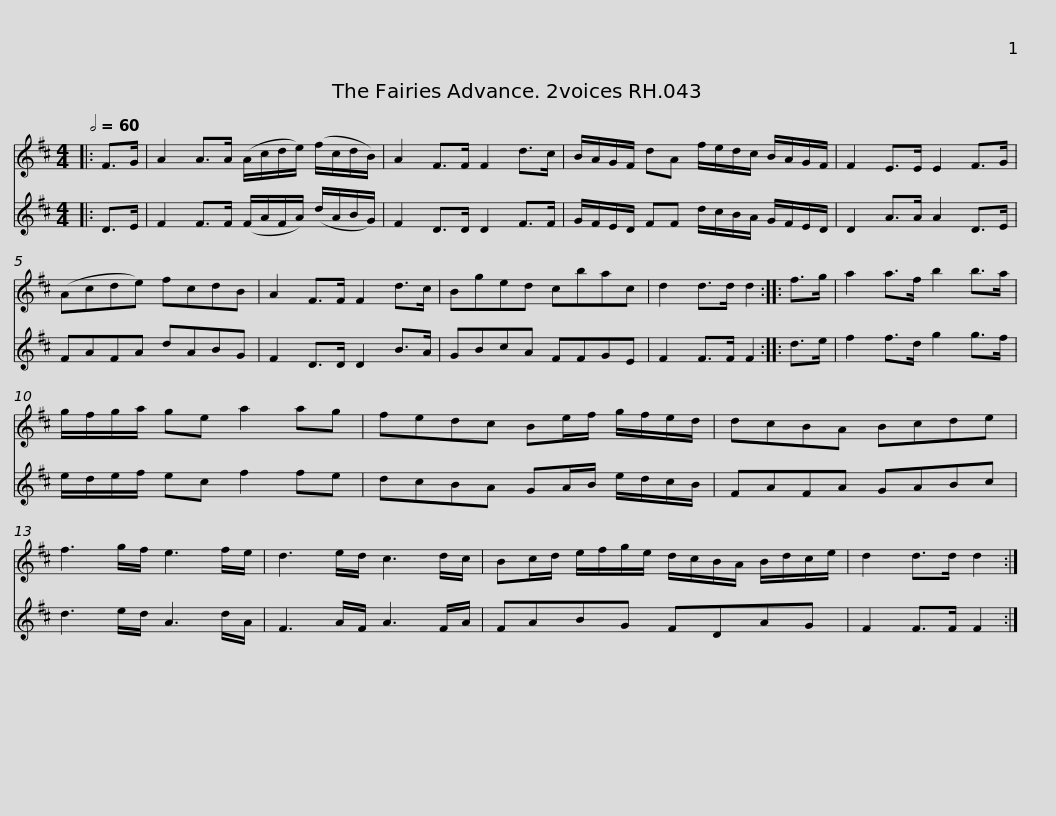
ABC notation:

X:1
%%score 1 2
L:1/8
Q:1/2=60
M:4/4
I:linebreak $
K:D
V:1 treble
V:2 treble
V:1
|: F>G | A2 A>A (A/c/d/e/) (f/c/d/B/) | A2 F>F F2 d>c | B/A/G/F/ dA f/e/d/c/ B/A/G/F/ | F2 E>E E2 F>G |$ %5
 (Acde) fcdB | A2 F>F F2 d>c | Bged cbac | d2 d>d d2 :: f>g | %10
 a2 a>f b2 b>a |$ g/f/g/a/ ge a2 ag | fedc Be/f/ g/f/e/d/ | dcBA Bcde | f3 g/f/ e3 f/e/ | %15
 d3 e/d/ c3 d/c/ |$ Bc/d/ e/f/g/e/ d/c/B/A/ B/d/c/e/ | d2 d>d d2 :| %18
V:2
|: D>E | F2 F>F (F/A/F/A/) (d/A/B/G/) | F2 D>D D2 F>F | G/F/E/D/ FF d/c/B/A/ G/F/E/D/ | D2 A>A A2 D>E |$ %5
 FAFA dABG | F2 D>D D2 B>A | GBcA FFGE | F2 F>F F2 :: d>e | %10
 f2 f>d g2 g>f |$ e/d/e/f/ ec f2 fe | dcBA GA/B/ e/d/c/B/ | FAFA GABc | d3 e/d/ A3 d/A/ | %15
 F3 A/F/ A3 F/A/ |$ FABG FDAG | F2 F>F F2 :| %18
